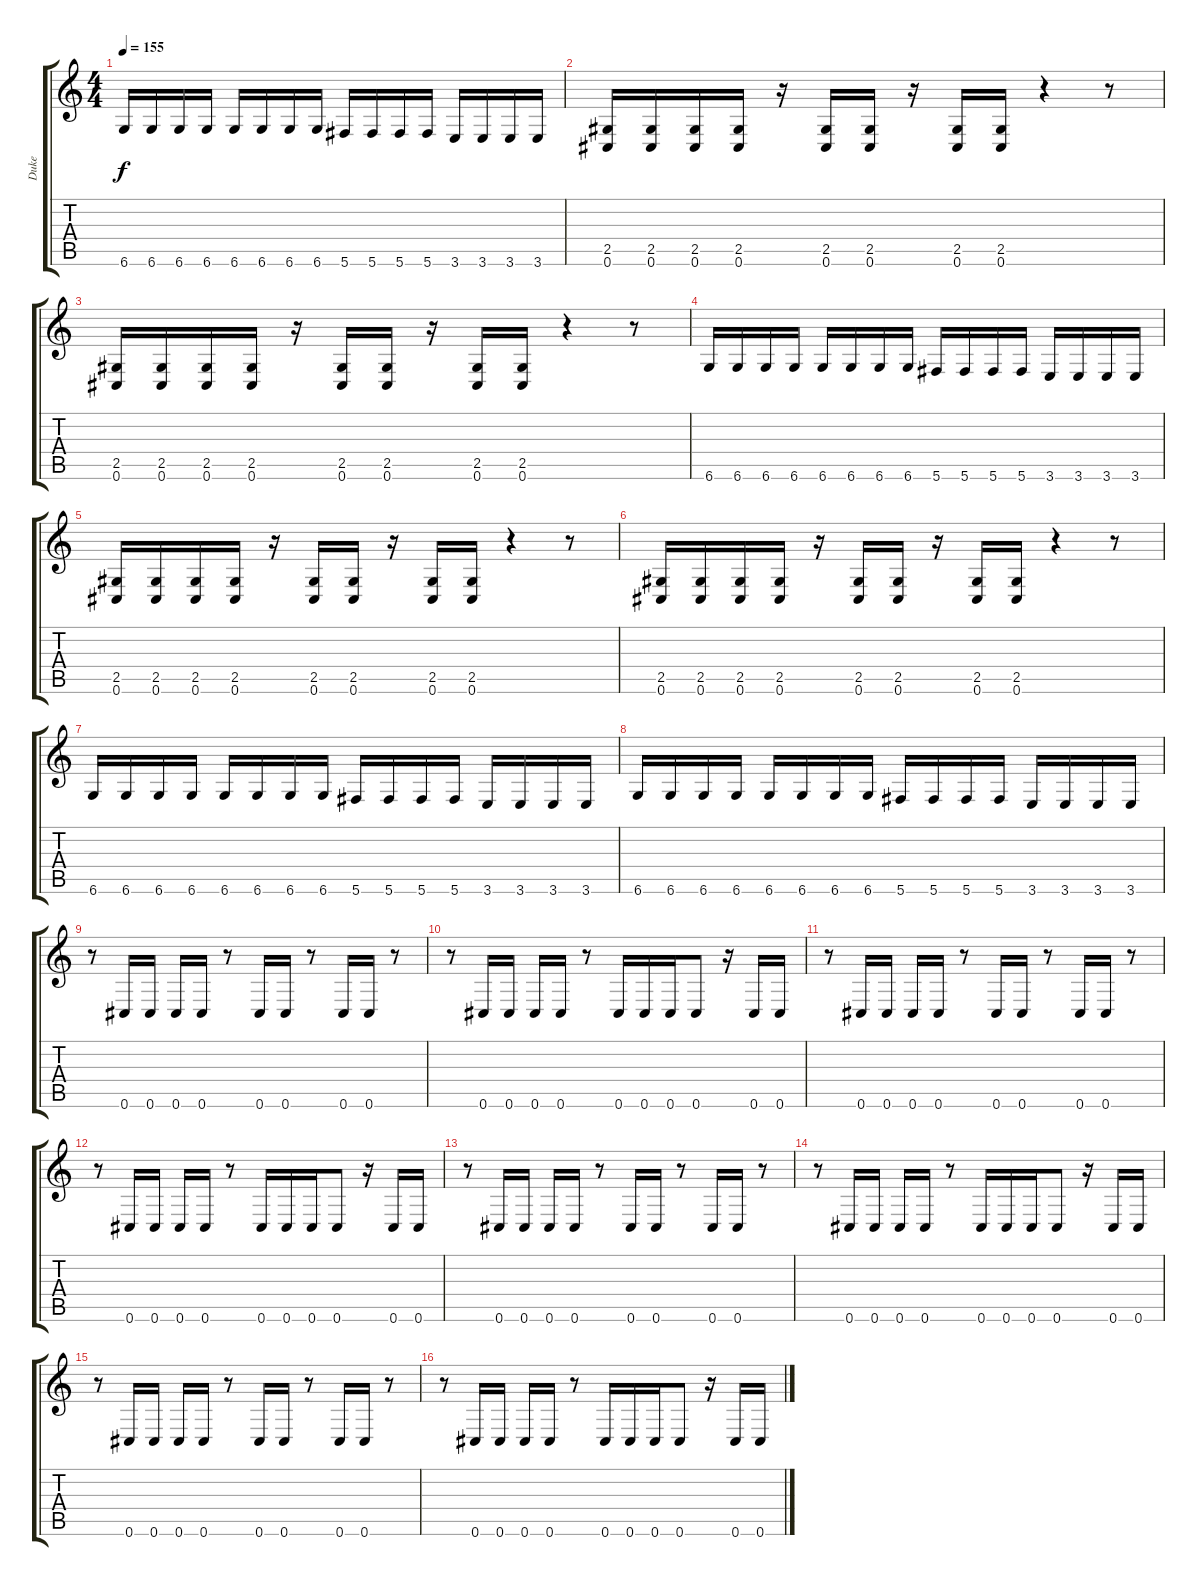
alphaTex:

\track ("Duke" "Duke") {instrument electricbassfinger}
\staff {score tabs}
\tuning (Db4 Ab3 E3 B2 Gb2 Db2) {hide}
\ts (4 4)
\tempo 155
\clef g2
\ks c
6.6.16{dy f} 6.6.16 6.6.16 6.6.16 6.6.16 6.6.16 6.6.16 6.6.16 5.6.16 5.6.16 5.6.16 5.6.16 3.6.16 3.6.16 3.6.16 3.6.16 |
(2.5 0.6).16 (2.5 0.6).16 (2.5 0.6).16 (2.5 0.6).16 r.16 (2.5 0.6).16 (2.5 0.6).16 r.16 (2.5 0.6).16 (2.5 0.6).16 r.4 r.8 |
(2.5 0.6).16 (2.5 0.6).16 (2.5 0.6).16 (2.5 0.6).16 r.16 (2.5 0.6).16 (2.5 0.6).16 r.16 (2.5 0.6).16 (2.5 0.6).16 r.4 r.8 |
6.6.16 6.6.16 6.6.16 6.6.16 6.6.16 6.6.16 6.6.16 6.6.16 5.6.16 5.6.16 5.6.16 5.6.16 3.6.16 3.6.16 3.6.16 3.6.16 |
(2.5 0.6).16 (2.5 0.6).16 (2.5 0.6).16 (2.5 0.6).16 r.16 (2.5 0.6).16 (2.5 0.6).16 r.16 (2.5 0.6).16 (2.5 0.6).16 r.4 r.8 |
(2.5 0.6).16 (2.5 0.6).16 (2.5 0.6).16 (2.5 0.6).16 r.16 (2.5 0.6).16 (2.5 0.6).16 r.16 (2.5 0.6).16 (2.5 0.6).16 r.4 r.8 |
6.6.16 6.6.16 6.6.16 6.6.16 6.6.16 6.6.16 6.6.16 6.6.16 5.6.16 5.6.16 5.6.16 5.6.16 3.6.16 3.6.16 3.6.16 3.6.16 |
6.6.16 6.6.16 6.6.16 6.6.16 6.6.16 6.6.16 6.6.16 6.6.16 5.6.16 5.6.16 5.6.16 5.6.16 3.6.16 3.6.16 3.6.16 3.6.16 |
r.8 0.6.16 0.6.16 0.6.16 0.6.16 r.8 0.6.16 0.6.16 r.8 0.6.16 0.6.16 r.8 |
r.8 0.6.16 0.6.16 0.6.16 0.6.16 r.8 0.6.16 0.6.16 0.6.16 0.6.8 r.16 0.6.16 0.6.16 |
r.8 0.6.16 0.6.16 0.6.16 0.6.16 r.8 0.6.16 0.6.16 r.8 0.6.16 0.6.16 r.8 |
r.8 0.6.16 0.6.16 0.6.16 0.6.16 r.8 0.6.16 0.6.16 0.6.16 0.6.8 r.16 0.6.16 0.6.16 |
r.8 0.6.16 0.6.16 0.6.16 0.6.16 r.8 0.6.16 0.6.16 r.8 0.6.16 0.6.16 r.8 |
r.8 0.6.16 0.6.16 0.6.16 0.6.16 r.8 0.6.16 0.6.16 0.6.16 0.6.8 r.16 0.6.16 0.6.16 |
r.8 0.6.16 0.6.16 0.6.16 0.6.16 r.8 0.6.16 0.6.16 r.8 0.6.16 0.6.16 r.8 |
r.8 0.6.16 0.6.16 0.6.16 0.6.16 r.8 0.6.16 0.6.16 0.6.16 0.6.8 r.16 0.6.16 0.6.16
